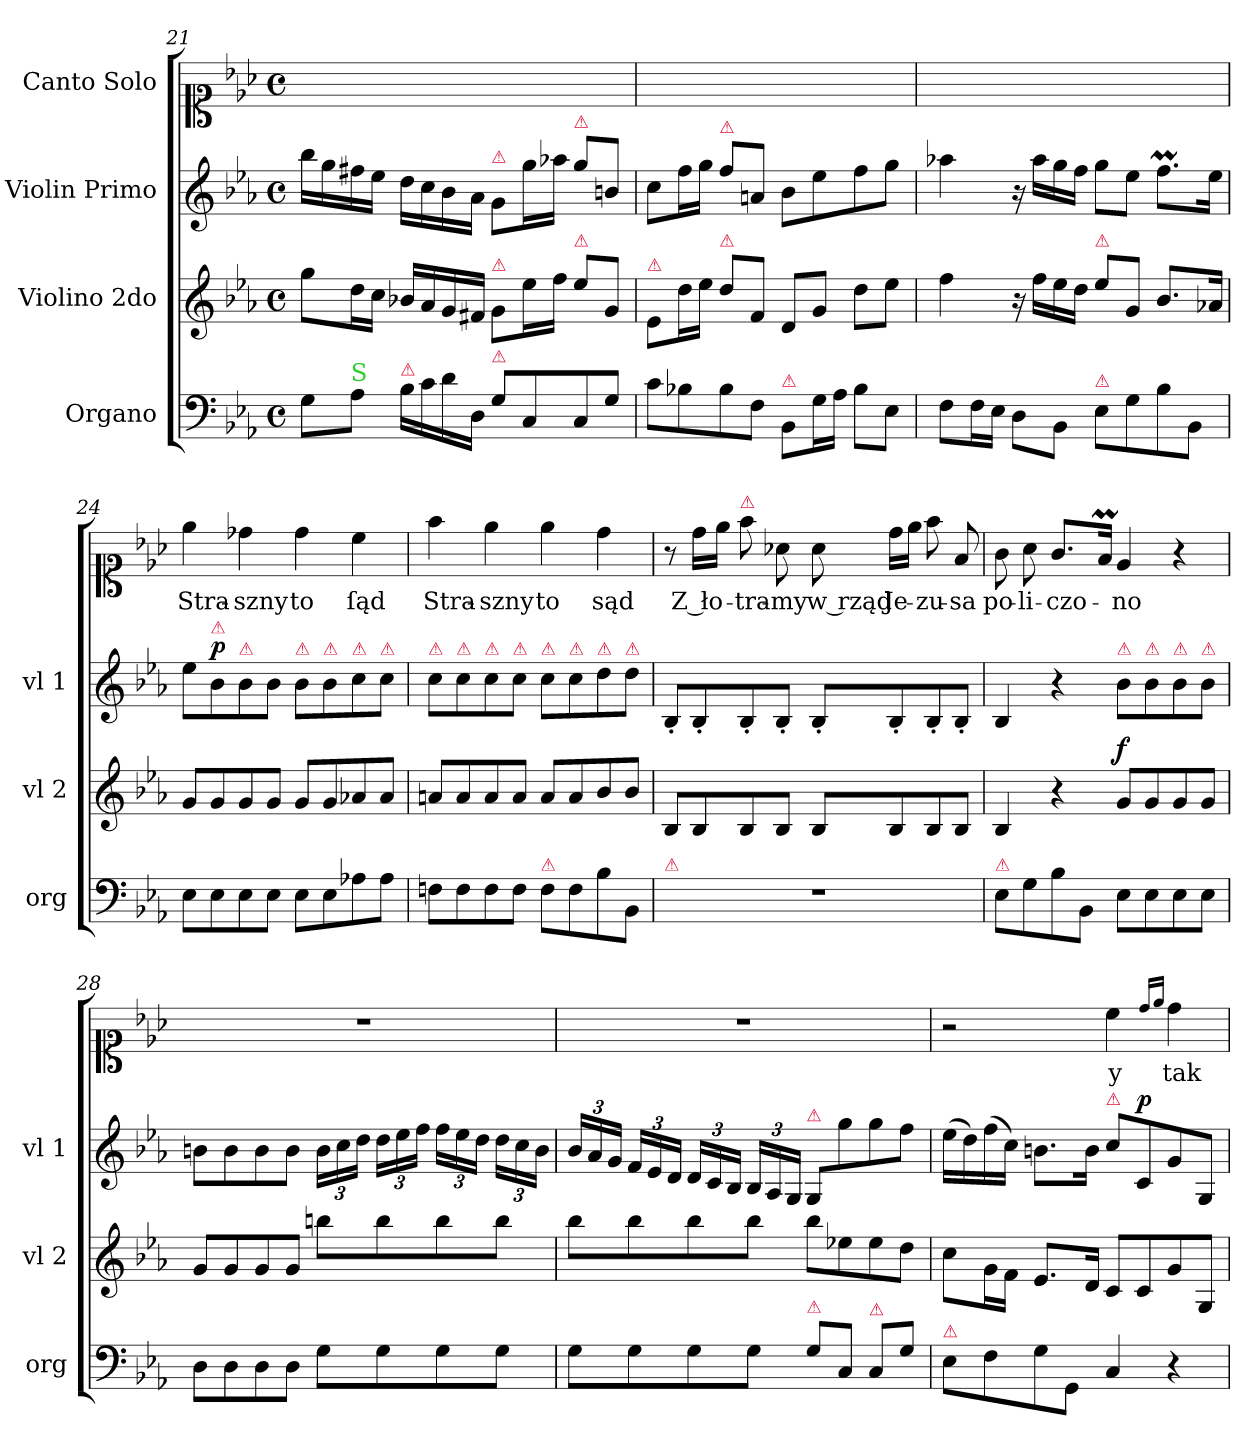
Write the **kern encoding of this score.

**kern	**kern	**dynam	**kern	**dynam	**kern	**text
*part4	*part3	*part3	*part2	*part2	*part1	*part1
*staff4	*staff3	*staff3	*staff2	*staff2	*staff1	*staff1
*I"Organo	*I"Violino 2do	*	*I"Violin Primo	*	*I"Canto Solo	*
*I'org	*I'vl 2	*	*I'vl 1	*	*	*
*clefF4	*clefG2	*	*clefG2	*	*clefC1	*
*k[b-e-a-]	*k[b-e-a-]	*	*k[b-e-a-]	*	*k[b-e-a-]	*
*M4/4	*M4/4	*	*M4/4	*	*M4/4	*
*met(c)	*met(c)	*	*met(c)	*	*met(c)	*
=21	=21	=21	=21	=21	=21	=21
8G\L	8gg\L	.	16bb-\LL	.	1ryy	.
.	.	.	16gg\	.	.	.
!LO:TX:a:color=limegreen:t=S	!	!	!	!	!	!
8A-\J	16dd\L	.	16ff#X\	.	.	.
.	16cc\JJ	.	16ee-\JJ	.	.	.
!LO:TX:a:color=crimson:t=⚠	!	!	!	!	!	!
16B-\LL	16b-X/LL	.	16dd\LL	.	.	.
16c\	16a-/	.	16cc\	.	.	.
16d\	16g/	.	16b-\	.	.	.
16D/JJ	16f#X/JJ	.	16a-\JJ	.	.	.
!	!	!	!LO:TX:a:color=crimson:t=⚠	!	!	!
!	!LO:TX:a:color=crimson:t=⚠	!	!	!	!	!
!LO:TX:a:color=crimson:t=⚠	!	!	!	!	!	!
8G\L	8g/L	.	8g/L	.	.	.
8C/	16ee-\L	.	16gg\L	.	.	.
.	16ff\JJ	.	16aa-X\JJ	.	.	.
!	!	!	!LO:TX:a:color=crimson:t=⚠	!	!	!
!	!LO:TX:a:color=crimson:t=⚠	!	!	!	!	!
8C/	8ee-\L	.	8gg\L	.	.	.
8G\J	8g/J	.	8bn/J	.	.	.
=22	=22	=22	=22	=22	=22	=22
!	!LO:TX:a:color=crimson:t=⚠	!	!	!	!	!
8c\L	8e-/L	.	8cc\L	.	1ryy	.
8B-X\	16dd\L	.	16ff\L	.	.	.
.	16ee-\JJ	.	16gg\JJ	.	.	.
!	!	!	!LO:TX:a:color=crimson:t=⚠	!	!	!
!	!LO:TX:a:color=crimson:t=⚠	!	!	!	!	!
8B-\	8dd\L	.	8ff\L	.	.	.
8F\J	8f/J	.	8an/J	.	.	.
!LO:TX:a:color=crimson:t=⚠	!	!	!	!	!	!
8BB-/L	8d/L	.	8b-\L	.	.	.
16G\L	8g/J	.	8ee-\	.	.	.
16A-\JJ	.	.	.	.	.	.
8B-\L	8dd\L	.	8ff\	.	.	.
8E-\J	8ee-\J	.	8gg\J	.	.	.
=23	=23	=23	=23	=23	=23	=23
8F\L	4ff\	.	4aa-X\	.	1ryy	.
16F\L	.	.	.	.	.	.
16E-\JJ	.	.	.	.	.	.
8D\L	16r	.	16r	.	.	.
.	16ff\LL	.	16aa-\LL	.	.	.
8BB-\J	16ee-\	.	16gg\	.	.	.
.	16dd\JJ	.	16ff\JJ	.	.	.
!	!LO:TX:a:color=crimson:t=⚠	!	!	!	!	!
!LO:TX:a:color=crimson:t=⚠	!	!	!	!	!	!
8E-\L	8ee-\L	.	8gg\L	.	.	.
8G\	8g/J	.	8ee-\J	.	.	.
8B-\	8.b-/L	.	8.ffM\L	.	.	.
8BB-/J	.	.	.	.	.	.
.	16a-X/Jk	.	16ee-\Jk	.	.	.
=24	=24	=24	=24	=24	=24	=24
!	!	!LO:DY:a	!	!	!	!
8E-\L	8g/L	Piano	8ee-\L	.	4ee-\	Stra-
!	!	!	!LO:TX:a:color=crimson:t=⚠	!	!	!
!	!	!	!	!LO:DY:a	!	!
8E-\	8g/	.	8b-\	p	.	.
!	!	!	!LO:TX:a:color=crimson:t=⚠	!	!	!
8E-\	8g/	.	8b-\	.	4dd-X\	-szny
8E-\J	8g/J	.	8b-\J	.	.	.
!	!	!	!LO:TX:a:color=crimson:t=⚠	!	!	!
8E-\L	8g/L	.	8b-\L	.	4dd-\	to
!	!	!	!LO:TX:a:color=crimson:t=⚠	!	!	!
8E-\	8g/	.	8b-\	.	.	.
!	!	!	!LO:TX:a:color=crimson:t=⚠	!	!	!
8A-X\	8a-X/	.	8cc\	.	4cc\	ſąd
!	!	!	!LO:TX:a:color=crimson:t=⚠	!	!	!
8A-\J	8a-/J	.	8cc\J	.	.	.
=25	=25	=25	=25	=25	=25	=25
!	!	!	!LO:TX:a:color=crimson:t=⚠	!	!	!
!	!	!	!	!	!	!LO:LY:i
8Fn\L	8an/L	.	8cc\L	.	4ff\	Stra-
!	!	!	!LO:TX:a:color=crimson:t=⚠	!	!	!
8F\	8a/	.	8cc\	.	.	.
!	!	!	!LO:TX:a:color=crimson:t=⚠	!	!	!
!	!	!	!	!	!	!LO:LY:i
8F\	8a/	.	8cc\	.	4ee-\	-szny
!	!	!	!LO:TX:a:color=crimson:t=⚠	!	!	!
8F\J	8a/J	.	8cc\J	.	.	.
!	!	!	!LO:TX:a:color=crimson:t=⚠	!	!	!
!LO:TX:a:color=crimson:t=⚠	!	!	!	!	!	!
!	!	!	!	!	!	!LO:LY:i
8F\L	8a/L	.	8cc\L	.	4ee-\	to
!	!	!	!LO:TX:a:color=crimson:t=⚠	!	!	!
8F\	8a/	.	8cc\	.	.	.
!	!	!	!LO:TX:a:color=crimson:t=⚠	!	!	!
!	!	!	!	!	!	!LO:LY:i
8B-\	8b-/	.	8dd\	.	4dd\	sąd
!	!	!	!LO:TX:a:color=crimson:t=⚠	!	!	!
8BB-/J	8b-/J	.	8dd\J	.	.	.
=26	=26	=26	=26	=26	=26	=26
!LO:TX:a:color=crimson:t=⚠	!	!	!	!	!	!
1r	8B-/L	.	8B-'/L	.	8r	.
.	8B-/	.	8B-'/	.	16dd\LL	Z ło-
.	.	.	.	.	16ee-\JJ	.
!	!	!	!	!	!LO:TX:a:color=crimson:t=⚠	!
.	8B-/	.	8B-'/	.	8ff\	-tra-
.	8B-/J	.	8B-'/J	.	8a-X\	-my
.	8B-/L	.	8B-'/L	.	8a-\	w rząd
.	8B-/	.	8B-'/	.	16dd\LL	Je-
.	.	.	.	.	16ee-\JJ	.
.	8B-/	.	8B-'/	.	8ff\	-zu-
.	8B-/J	.	8B-'/J	.	8f/	-sa
=27	=27	=27	=27	=27	=27	=27
!LO:TX:a:color=crimson:t=⚠	!	!	!	!	!	!
8E-\L	4B-/	.	4B-/	.	8g\	po-
8G\	.	.	.	.	8a-\	-li-
8B-\	4r	.	4r	.	8.g/L	-czo-
8BB-/J	.	.	.	.	.	.
.	.	.	.	.	16fM/Jk	.
!	!	!	!LO:TX:a:color=crimson:t=⚠	!	!	!
!	!	!LO:DY:a	!	!	!	!
8E-\L	8g/L	f	8b-\L	.	4e-/	-no
!	!	!	!LO:TX:a:color=crimson:t=⚠	!	!	!
8E-\	8g/	.	8b-\	.	.	.
!	!	!	!LO:TX:a:color=crimson:t=⚠	!	!	!
8E-\	8g/	.	8b-\	.	4r	.
!	!	!	!LO:TX:a:color=crimson:t=⚠	!	!	!
8E-\J	8g/J	.	8b-\J	.	.	.
=28	=28	=28	=28	=28	=28	=28
8D\L	8g/L	.	8bn\L	.	1r	.
8D\	8g/	.	8b\	.	.	.
8D\	8g/	.	8b\	.	.	.
8D\J	8g/J	.	8b\J	.	.	.
8G\L	8bbn\L	.	24b\LL	.	.	.
.	.	.	24cc\	.	.	.
.	.	.	24dd\JJ	.	.	.
8G\	8bb\	.	24dd\LL	.	.	.
.	.	.	24ee-\	.	.	.
.	.	.	24ff\JJ	.	.	.
8G\	8bb\	.	24ff\LL	.	.	.
.	.	.	24ee-\	.	.	.
.	.	.	24dd\JJ	.	.	.
8G\J	8bb\J	.	24dd\LL	.	.	.
.	.	.	24cc\	.	.	.
.	.	.	24b\JJ	.	.	.
=29	=29	=29	=29	=29	=29	=29
8G\L	8bb-\L	.	24b-/LL	.	1r	.
.	.	.	24a-/	.	.	.
.	.	.	24g/JJ	.	.	.
8G\	8bb-\	.	24f/LL	.	.	.
.	.	.	24e-/	.	.	.
.	.	.	24d/JJ	.	.	.
8G\	8bb-\	.	24d/LL	.	.	.
.	.	.	24c/	.	.	.
.	.	.	24B-/JJ	.	.	.
8G\J	8bb-\J	.	24B-/LL	.	.	.
.	.	.	24A-/	.	.	.
.	.	.	24G/JJ	.	.	.
!	!	!	!LO:TX:a:color=crimson:t=⚠	!	!	!
!LO:TX:a:color=crimson:t=⚠	!	!	!	!	!	!
8G\L	8bb-\L	.	8G/L	.	.	.
8C/J	8ee-X\	.	8gg\	.	.	.
!LO:TX:a:color=crimson:t=⚠	!	!	!	!	!	!
8C/L	8ee-\	.	8gg\	.	.	.
8G\J	8dd\J	.	8ff\J	.	.	.
=30	=30	=30	=30	=30	=30	=30
!LO:TX:a:color=crimson:t=⚠	!	!	!	!	!	!
8E-\L	8cc\L	.	(16ee-\LL	.	2r	.
.	.	.	16dd\)	.	.	.
8F\	16g\L	.	(16ff\	.	.	.
.	16f\JJ	.	16cc\JJ)	.	.	.
8G\	8.e-/L	.	8.bn\L	.	.	.
8GG/J	.	.	.	.	.	.
.	16d/Jk	.	16b\Jk	.	.	.
!	!	!	!LO:TX:a:color=crimson:t=⚠	!	!	!
!	!	!LO:DY:a	!	!	!	!
4C/	8c/L	Piano	8cc\L	.	4cc\	y
!	!	!	!	!LO:DY:a	!	!
.	8c/	.	8c/	p	.	.
.	.	.	.	.	16qqdd/LL	.
.	.	.	.	.	16qqee-/JJ	.
4r	8g/	.	8g/	.	4dd\	tak
.	8G/J	.	8G/J	.	.	.
=	=	=	=	=	=	=
*-	*-	*-	*-	*-	*-	*-
